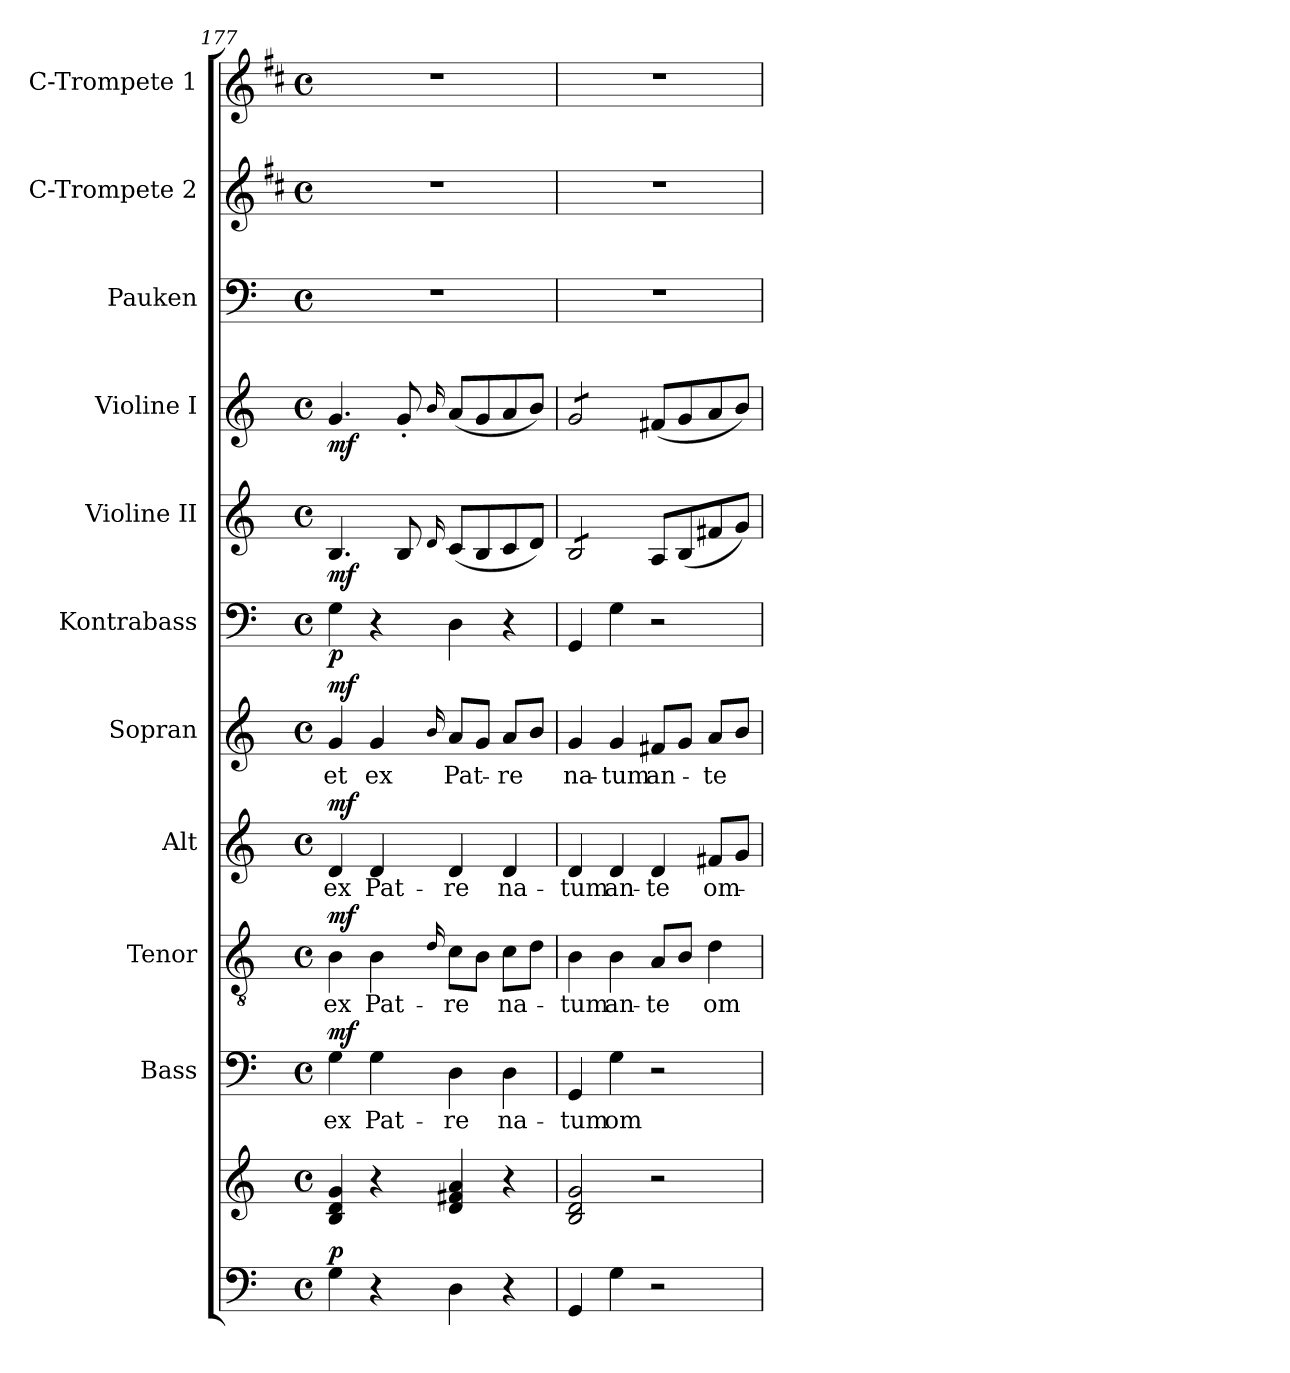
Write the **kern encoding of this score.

**kern	**kern	**dynam	**kern	**text	**dynam	**kern	**text	**dynam	**kern	**text	**dynam	**kern	**text	**dynam	**kern	**dynam	**kern	**dynam	**kern	**dynam	**kern	**kern	**kern
*part11	*part11	*part11	*part10	*part10	*part10	*part9	*part9	*part9	*part8	*part8	*part8	*part7	*part7	*part7	*part6	*part6	*part5	*part5	*part4	*part4	*part3	*part2	*part1
*staff12	*staff11	*staff11/12	*staff10	*staff10	*staff10	*staff9	*staff9	*staff9	*staff8	*staff8	*staff8	*staff7	*staff7	*staff7	*staff6	*staff6	*staff5	*staff5	*staff4	*staff4	*staff3	*staff2	*staff1
*	*	*	*I"Bass	*	*	*I"Tenor	*	*	*I"Alt	*	*	*I"Sopran	*	*	*I"Kontrabass	*	*I"Violine II	*	*I"Violine I	*	*I"Pauken	*I"C-Trompete 2	*I"C-Trompete 1
*	*	*	*I'B.	*	*	*I'T.	*	*	*I'A.	*	*	*I'S.	*	*	*I'Kb.	*	*I'Vl. II	*	*I'Vl. I	*	*I'Pk.	*I'C Trp. 2	*I'C Trp. 1
*clefF4	*clefG2	*	*clefF4	*	*	*clefGv2	*	*	*clefG2	*	*	*clefG2	*	*	*clefF4	*	*clefG2	*	*clefG2	*	*clefF4	*clefG2	*clefG2
*	*	*	*	*	*	*	*	*	*	*	*	*	*	*	*ITrd7c12	*	*	*	*	*	*	*ITrd1c2	*ITrd1c2
*k[]	*k[]	*	*k[]	*	*	*k[]	*	*	*k[]	*	*	*k[]	*	*	*k[]	*	*k[]	*	*k[]	*	*k[]	*k[]	*k[]
*C:	*C:	*	*C:	*	*	*C:	*	*	*C:	*	*	*C:	*	*	*C:	*	*C:	*	*C:	*	*C:	*C:	*C:
*M4/4	*M4/4	*	*M4/4	*	*	*M4/4	*	*	*M4/4	*	*	*M4/4	*	*	*M4/4	*	*M4/4	*	*M4/4	*	*M4/4	*M4/4	*M4/4
*met(c)	*met(c)	*	*met(c)	*	*	*met(c)	*	*	*met(c)	*	*	*met(c)	*	*	*met(c)	*	*met(c)	*	*met(c)	*	*met(c)	*met(c)	*met(c)
=177	=177	=177	=177	=177	=177	=177	=177	=177	=177	=177	=177	=177	=177	=177	=177	=177	=177	=177	=177	=177	=177	=177	=177
!	!	!LO:DY:a=2	!	!LO:LY:b	!LO:DY:a	!	!LO:LY:b	!LO:DY:a	!	!LO:LY:b	!LO:DY:a	!	!LO:LY:b	!LO:DY:a	!	!LO:DY:b	!	!LO:DY:b	!	!LO:DY:b	!	!	!
4G\	4B/ 4d/ 4g/	p	4G\	ex	mf	4B\	ex	mf	4d/	ex	mf	4g/	et	mf	4GG\	p	4.B/	mf	4.g/	mf	1r	1r	1r
!	!	!	!	!LO:LY:b	!	!	!LO:LY:b	!	!	!LO:LY:b	!	!	!LO:LY:b	!	!	!	!	!	!	!	!	!	!
4r	4r	.	4G\	Pat-	.	4B\	Pat-	.	4d/	Pat-	.	4g/	ex	.	4r	.	.	.	.	.	.	.	.
.	.	.	.	.	.	.	.	.	.	.	.	.	.	.	.	.	8B/	.	8g'</	.	.	.	.
.	.	.	.	.	.	16qqd/	.	.	.	.	.	16qqb/	.	.	.	.	16qqd/	.	16qqb/	.	.	.	.
!	!	!	!	!LO:LY:b	!	!	!LO:LY:b	!	!	!LO:LY:b	!	!	!LO:LY:b	!	!	!	!	!	!	!	!	!	!
4D\	4d/ 4f#X/ 4a/	.	4D\	-re	.	8c\L	-re	.	4d/	-re	.	8a/L	Pat-	.	4DD\	.	(<8c/L	.	(<8a/L	.	.	.	.
.	.	.	.	.	.	8B\J	.	.	.	.	.	8g/J	.	.	.	.	8B/	.	8g/	.	.	.	.
!	!	!	!	!LO:LY:b	!	!	!LO:LY:b	!	!	!LO:LY:b	!	!	!LO:LY:b	!	!	!	!	!	!	!	!	!	!
4r	4r	.	4D\	na-	.	8c\L	na-	.	4d/	na-	.	8a/L	-re	.	4r	.	8c/	.	8a/	.	.	.	.
.	.	.	.	.	.	8d\J	.	.	.	.	.	8b/J	.	.	.	.	8d/J)	.	8b/J)	.	.	.	.
=178	=178	=178	=178	=178	=178	=178	=178	=178	=178	=178	=178	=178	=178	=178	=178	=178	=178	=178	=178	=178	=178	=178	=178
!	!	!	!	!LO:LY:b	!	!	!LO:LY:b	!	!	!LO:LY:b	!	!	!LO:LY:b	!	!	!	!	!	!	!	!	!	!
*	*	*	*	*	*	*	*	*	*	*	*	*	*	*	*	*	*tremolo	*	*	*	*	*	*
*	*	*	*	*	*	*	*	*	*	*	*	*	*	*	*	*	*	*	*tremolo	*	*	*	*
4GG/	2B/ 2d/ 2g/	.	4GG/	-tum	.	4B\	-tum	.	4d/	-tum	.	4g/	na-	.	4GGG/	.	8B/L	.	8g/L	.	1r	1r	1r
.	.	.	.	.	.	.	.	.	.	.	.	.	.	.	.	.	8B/	.	8g/	.	.	.	.
!	!	!	!	!LO:LY:b	!	!	!LO:LY:b	!	!	!LO:LY:b	!	!	!LO:LY:b	!	!	!	!	!	!	!	!	!	!
4G\	.	.	4G\	om-	.	4B\	an-	.	4d/	an-	.	4g/	-tum	.	4GG\	.	8B/	.	8g/	.	.	.	.
.	.	.	.	.	.	.	.	.	.	.	.	.	.	.	.	.	8B/J	.	8g/J	.	.	.	.
*	*	*	*	*	*	*	*	*	*	*	*	*	*	*	*	*	*	*	*Xtremolo	*	*	*	*
*	*	*	*	*	*	*	*	*	*	*	*	*	*	*	*	*	*Xtremolo	*	*	*	*	*	*
!	!	!	!	!	!	!	!LO:LY:b	!	!	!LO:LY:b	!	!	!LO:LY:b	!	!	!	!	!	!	!	!	!	!
2r	2r	.	2r	.	.	8A/L	-te	.	4d/	-te	.	8f#X/L	an-	.	2r	.	8A/L	.	(<8f#X/L	.	.	.	.
.	.	.	.	.	.	8B/J	.	.	.	.	.	8g/J	.	.	.	.	(<8B/	.	8g/	.	.	.	.
!	!	!	!	!	!	!	!LO:LY:b	!	!	!LO:LY:b	!	!	!LO:LY:b	!	!	!	!	!	!	!	!	!	!
.	.	.	.	.	.	4d\	om-	.	8f#X/L	om-	.	8a/L	-te	.	.	.	8f#X/	.	8a/	.	.	.	.
.	.	.	.	.	.	.	.	.	8g/J	.	.	8b/J	.	.	.	.	8g/J)	.	8b/J)	.	.	.	.
=	=	=	=	=	=	=	=	=	=	=	=	=	=	=	=	=	=	=	=	=	=	=	=
*-	*-	*-	*-	*-	*-	*-	*-	*-	*-	*-	*-	*-	*-	*-	*-	*-	*-	*-	*-	*-	*-	*-	*-
